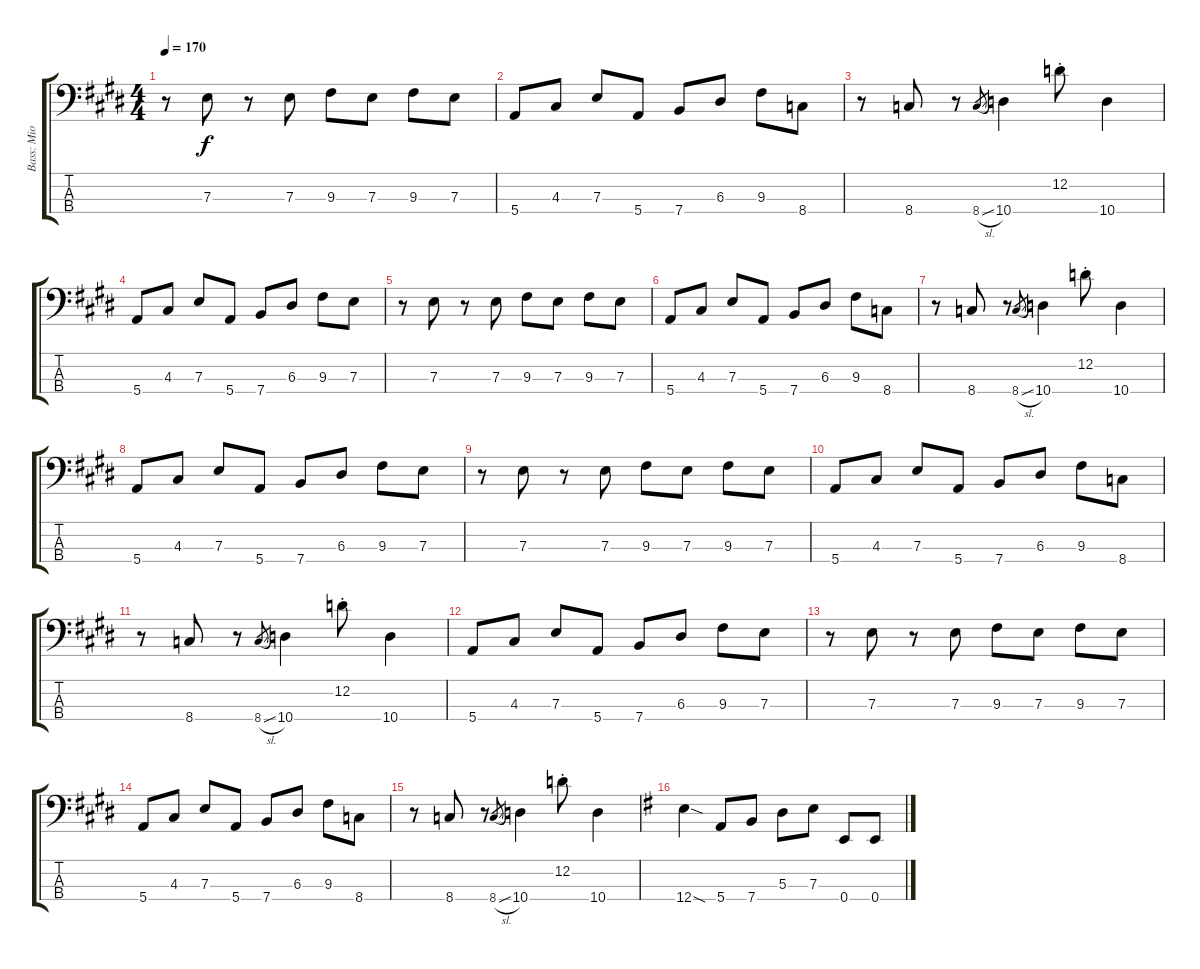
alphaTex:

\track ("Bass: Mio Akiyama" "Bass: Mio ") {instrument electricbassfinger}
\staff {score tabs}
\tuning (G2 D2 A1 E1) {hide}
\ts (4 4)
\tempo 170
\clef f4
\ks e
r.8{dy f} 7.3.8 r.8 7.3.8 9.3.8 7.3.8 9.3.8 7.3.8 |
5.4.8 4.3.8 7.3.8 5.4.8 7.4.8 6.3.8 9.3.8 8.4.8 |
r.8 8.4.8 r.8 8.4{sl}.8{gr} 10.4.4 12.2{st}.8 10.4.4 |
5.4.8 4.3.8 7.3.8 5.4.8 7.4.8 6.3.8 9.3.8 7.3.8 |
r.8 7.3.8 r.8 7.3.8 9.3.8 7.3.8 9.3.8 7.3.8 |
5.4.8 4.3.8 7.3.8 5.4.8 7.4.8 6.3.8 9.3.8 8.4.8 |
r.8 8.4.8 r.8 8.4{sl}.8{gr} 10.4.4 12.2{st}.8 10.4.4 |
5.4.8 4.3.8 7.3.8 5.4.8 7.4.8 6.3.8 9.3.8 7.3.8 |
r.8 7.3.8 r.8 7.3.8 9.3.8 7.3.8 9.3.8 7.3.8 |
5.4.8 4.3.8 7.3.8 5.4.8 7.4.8 6.3.8 9.3.8 8.4.8 |
r.8 8.4.8 r.8 8.4{sl}.8{gr} 10.4.4 12.2{st}.8 10.4.4 |
5.4.8 4.3.8 7.3.8 5.4.8 7.4.8 6.3.8 9.3.8 7.3.8 |
r.8 7.3.8 r.8 7.3.8 9.3.8 7.3.8 9.3.8 7.3.8 |
5.4.8 4.3.8 7.3.8 5.4.8 7.4.8 6.3.8 9.3.8 8.4.8 |
r.8 8.4.8 r.8 8.4{sl}.8{gr} 10.4.4 12.2{st}.8 10.4.4 |
\ks eminor
12.4{sod}.4 5.4.8 7.4.8 5.3.8 7.3.8 0.4.8 0.4.8
